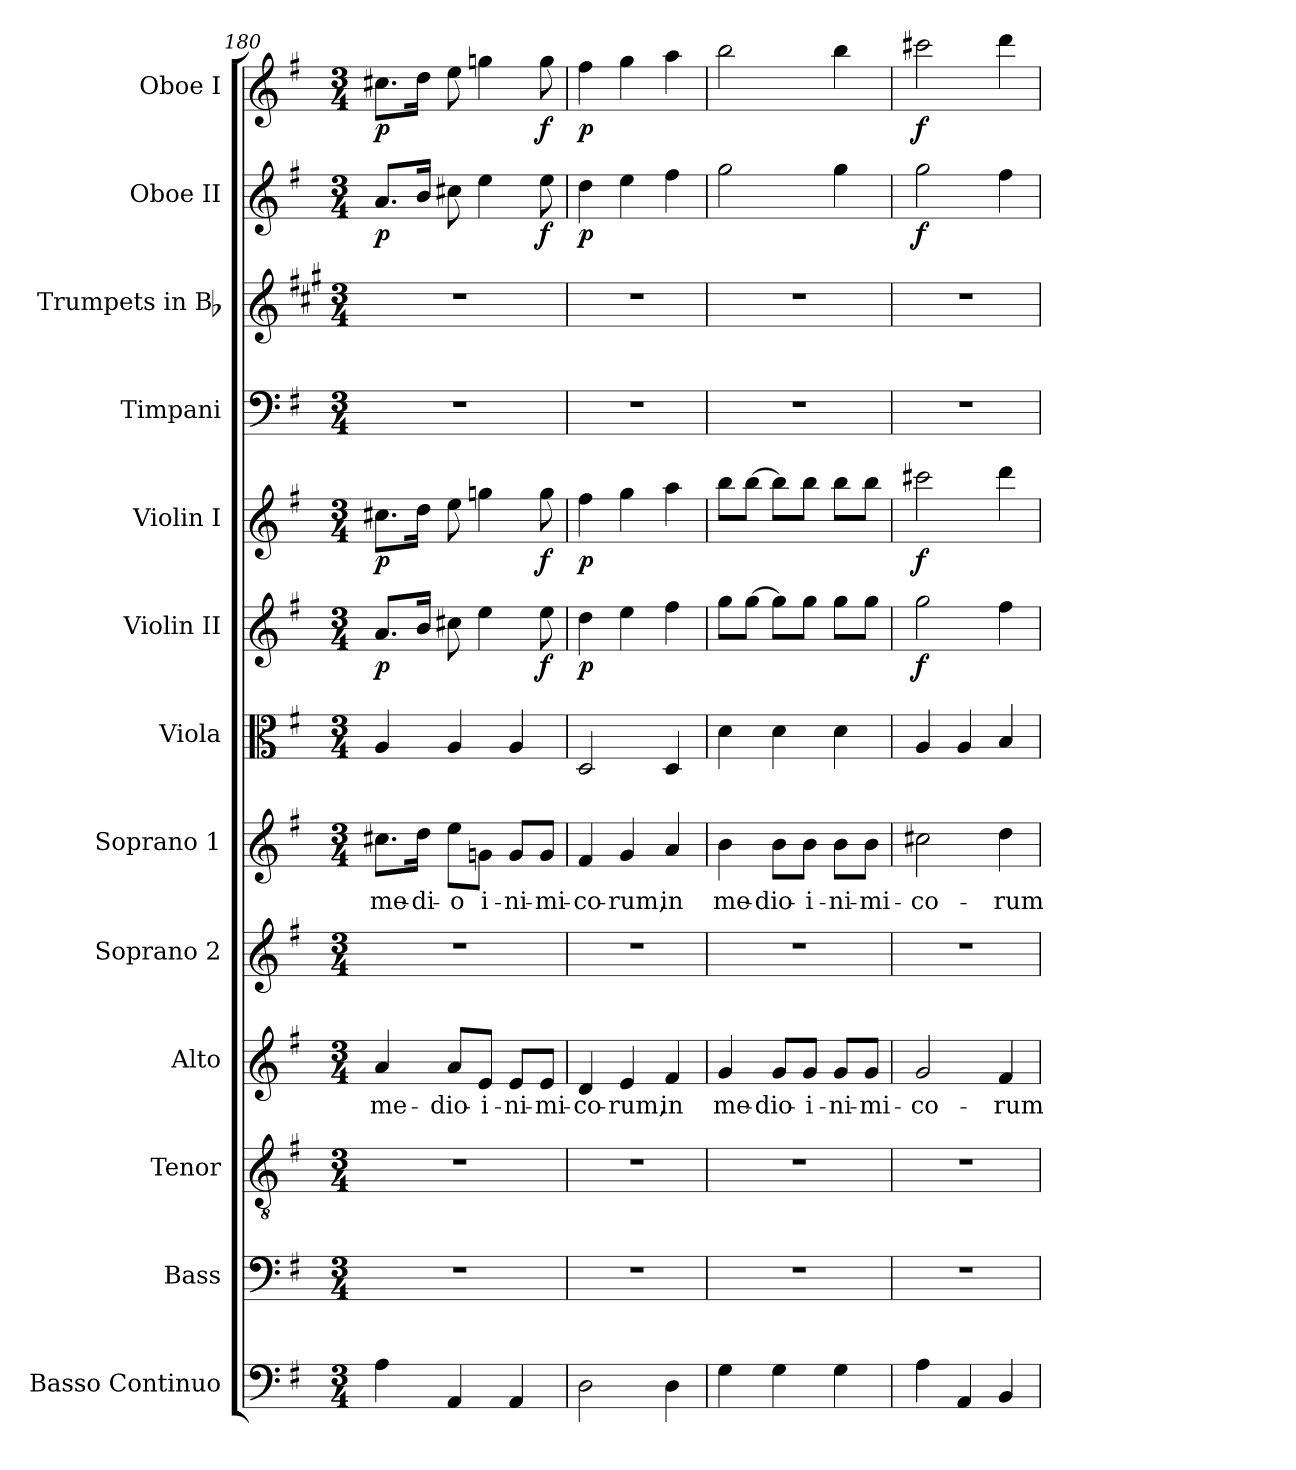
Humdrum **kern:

**kern	**kern	**kern	**kern	**text	**kern	**kern	**text	**kern	**kern	**dynam	**kern	**dynam	**kern	**kern	**kern	**dynam	**kern	**dynam
*part13	*part12	*part11	*part10	*part10	*part9	*part8	*part8	*part7	*part6	*part6	*part5	*part5	*part4	*part3	*part2	*part2	*part1	*part1
*staff13	*staff12	*staff11	*staff10	*staff10	*staff9	*staff8	*staff8	*staff7	*staff6	*staff6	*staff5	*staff5	*staff4	*staff3	*staff2	*staff2	*staff1	*staff1
*I"Basso Continuo	*I"Bass	*I"Tenor	*I"Alto	*	*I"Soprano 2	*I"Soprano 1	*	*I"Viola	*I"Violin II	*	*I"Violin I	*	*I"Timpani	*I"Trumpets in Bb	*I"Oboe II	*	*I"Oboe I	*
*I'BC	*I'B	*I'T	*I'A	*	*I'S	*I'S	*	*I'Vla.	*I'Vln. II	*	*I'Vln. I	*	*I'Timp.	*	*I'Ob. II	*	*I'Ob. I	*
!!LO:PB:g=z
*clefF4	*clefF4	*clefGv2	*clefG2	*	*clefG2	*clefG2	*	*clefC3	*clefG2	*	*clefG2	*	*clefF4	*clefG2	*clefG2	*	*clefG2	*
*	*	*	*	*	*	*	*	*	*	*	*	*	*	*ITrd1c2	*	*	*	*
*k[f#]	*k[f#]	*k[f#]	*k[f#]	*	*k[f#]	*k[f#]	*	*k[f#]	*k[f#]	*	*k[f#]	*	*k[f#]	*k[f#]	*k[f#]	*	*k[f#]	*
*G:	*G:	*G:	*G:	*	*G:	*G:	*	*G:	*G:	*	*G:	*	*G:	*G:	*G:	*	*G:	*
*M3/4	*M3/4	*M3/4	*M3/4	*	*M3/4	*M3/4	*	*M3/4	*M3/4	*	*M3/4	*	*M3/4	*M3/4	*M3/4	*	*M3/4	*
=180	=180	=180	=180	=180	=180	=180	=180	=180	=180	=180	=180	=180	=180	=180	=180	=180	=180	=180
!	!	!	!	!LO:LY:b	!	!	!LO:LY:b	!	!	!LO:DY:b	!	!LO:DY:b	!	!	!	!LO:DY:b	!	!LO:DY:b
4A\	2.r	2.r	4a/	me-	2.r	8.cc#X\L	me-	4A/	8.a/L	p	8.cc#X\L	p	2.r	2.r	8.a/L	p	8.cc#X\L	p
!	!	!	!	!	!	!	!LO:LY:b	!	!	!	!	!	!	!	!	!	!	!
.	.	.	.	.	.	16dd\Jk	-di-	.	16b/Jk	.	16dd\Jk	.	.	.	16b/Jk	.	16dd\Jk	.
!	!	!	!	!LO:LY:b	!	!	!LO:LY:b	!	!	!	!	!	!	!	!	!	!	!
4AA/	.	.	8a/L	-dio-	.	8ee\L	-o	4A/	8cc#X\	.	8ee\	.	.	.	8cc#X\	.	8ee\	.
!	!	!	!	!LO:LY:b	!	!	!LO:LY:b	!	!	!	!	!	!	!	!	!	!	!
.	.	.	8e/J	-i-	.	8gni\J	i-	.	4ee\	.	4ggni\	.	.	.	4ee\	.	4ggni\	.
!	!	!	!	!LO:LY:b	!	!	!LO:LY:b	!	!	!	!	!	!	!	!	!	!	!
4AA/	.	.	8e/L	-ni-	.	8g/L	-ni-	4A/	.	.	.	.	.	.	.	.	.	.
!	!	!	!	!LO:LY:b	!	!	!LO:LY:b	!	!	!LO:DY:b	!	!LO:DY:b	!	!	!	!LO:DY:b	!	!LO:DY:b
.	.	.	8e/J	-mi-	.	8g/J	-mi-	.	8ee\	f	8gg\	f	.	.	8ee\	f	8gg\	f
=181	=181	=181	=181	=181	=181	=181	=181	=181	=181	=181	=181	=181	=181	=181	=181	=181	=181	=181
!	!	!	!	!LO:LY:b	!	!	!LO:LY:b	!	!	!LO:DY:b	!	!LO:DY:b	!	!	!	!LO:DY:b	!	!LO:DY:b
2D\	2.r	2.r	4d/	-co-	2.r	4f#/	-co-	2D/	4dd\	p	4ff#\	p	2.r	2.r	4dd\	p	4ff#\	p
!	!	!	!	!LO:LY:b	!	!	!LO:LY:b	!	!	!	!	!	!	!	!	!	!	!
.	.	.	4e/	-rum,	.	4g/	-rum,	.	4ee\	.	4gg\	.	.	.	4ee\	.	4gg\	.
!	!	!	!	!LO:LY:b	!	!	!LO:LY:b	!	!	!	!	!	!	!	!	!	!	!
4D\	.	.	4f#/	in	.	4a/	in	4D/	4ff#\	.	4aa\	.	.	.	4ff#\	.	4aa\	.
=182	=182	=182	=182	=182	=182	=182	=182	=182	=182	=182	=182	=182	=182	=182	=182	=182	=182	=182
!	!	!	!	!LO:LY:b	!	!	!LO:LY:b	!	!	!	!	!	!	!	!	!	!	!
4G\	2.r	2.r	4g/	me-	2.r	4b\	me-	4d\	8gg\L	.	8bb\L	.	2.r	2.r	2gg\	.	2bb\	.
.	.	.	.	.	.	.	.	.	[8gg\J	.	[8bb\J	.	.	.	.	.	.	.
!	!	!	!	!LO:LY:b	!	!	!LO:LY:b	!	!	!	!	!	!	!	!	!	!	!
4G\	.	.	8g/L	-dio-	.	8b\L	-dio-	4d\	8gg\L]	.	8bb\L]	.	.	.	.	.	.	.
!	!	!	!	!LO:LY:b	!	!	!LO:LY:b	!	!	!	!	!	!	!	!	!	!	!
.	.	.	8g/J	-i-	.	8b\J	-i-	.	8gg\J	.	8bb\J	.	.	.	.	.	.	.
!	!	!	!	!LO:LY:b	!	!	!LO:LY:b	!	!	!	!	!	!	!	!	!	!	!
4G\	.	.	8g/L	-ni-	.	8b\L	-ni-	4d\	8gg\L	.	8bb\L	.	.	.	4gg\	.	4bb\	.
!	!	!	!	!LO:LY:b	!	!	!LO:LY:b	!	!	!	!	!	!	!	!	!	!	!
.	.	.	8g/J	-mi-	.	8b\J	-mi-	.	8gg\J	.	8bb\J	.	.	.	.	.	.	.
=183	=183	=183	=183	=183	=183	=183	=183	=183	=183	=183	=183	=183	=183	=183	=183	=183	=183	=183
!	!	!	!	!LO:LY:b	!	!	!LO:LY:b	!	!	!LO:DY:b	!	!LO:DY:b	!	!	!	!LO:DY:b	!	!LO:DY:b
4A\	2.r	2.r	2g/	-co-	2.r	2cc#X\	-co-	4A/	2gg\	f	2ccc#X\	f	2.r	2.r	2gg\	f	2ccc#X\	f
4AA/	.	.	.	.	.	.	.	4A/	.	.	.	.	.	.	.	.	.	.
!	!	!	!	!LO:LY:b	!	!	!LO:LY:b	!	!	!	!	!	!	!	!	!	!	!
4BB/	.	.	4f#/	-rum	.	4dd\	-rum	4B/	4ff#\	.	4ddd\	.	.	.	4ff#\	.	4ddd\	.
=	=	=	=	=	=	=	=	=	=	=	=	=	=	=	=	=	=	=
*-	*-	*-	*-	*-	*-	*-	*-	*-	*-	*-	*-	*-	*-	*-	*-	*-	*-	*-
